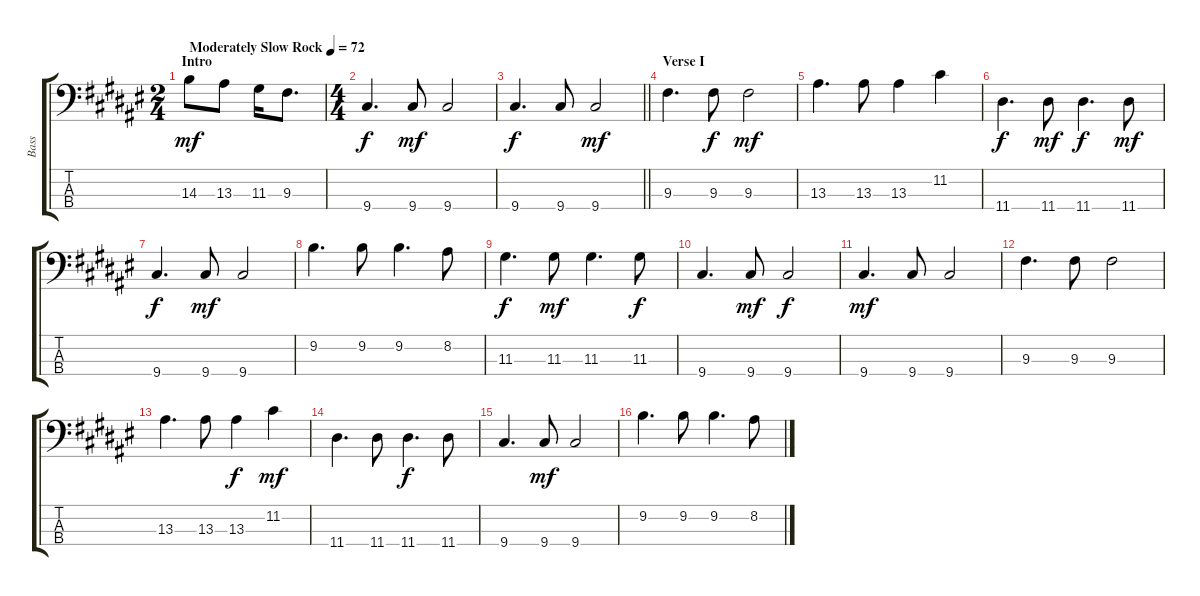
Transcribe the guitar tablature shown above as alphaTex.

\track ("Bass" "Bass") {instrument electricbassfinger}
\staff {score tabs}
\tuning (G2 D2 A1 E1) {hide}
\ts (2 4)
\section ("" "Intro")
\tempo (72 "Moderately Slow Rock")
\clef f4
\ks f#
14.3.8{dy mf instrument electricbassfinger} 13.3.8 11.3.16 9.3.8{d} |
\ts (4 4)
9.4.4{d dy f} 9.4.8{dy mf} 9.4.2 |
\barLineRight lightlight
9.4.4{d dy f} 9.4.8 9.4.2{dy mf} |
\section ("" "Verse I")
9.3.4{d} 9.3.8{dy f} 9.3.2{dy mf} |
13.3.4{d} 13.3.8 13.3.4 11.2.4 |
11.4.4{d dy f} 11.4.8{dy mf} 11.4.4{d dy f} 11.4.8{dy mf} |
9.4.4{d dy f} 9.4.8{dy mf} 9.4.2 |
9.2.4{d} 9.2.8 9.2.4{d} 8.2.8 |
11.3.4{d dy f} 11.3.8{dy mf} 11.3.4{d} 11.3.8{dy f} |
9.4.4{d} 9.4.8{dy mf} 9.4.2{dy f} |
9.4.4{d dy mf} 9.4.8 9.4.2 |
9.3.4{d} 9.3.8 9.3.2 |
13.3.4{d} 13.3.8 13.3.4{dy f} 11.2.4{dy mf} |
11.4.4{d} 11.4.8 11.4.4{d dy f} 11.4.8 |
9.4.4{d} 9.4.8{dy mf} 9.4.2 |
9.2.4{d} 9.2.8 9.2.4{d} 8.2.8
